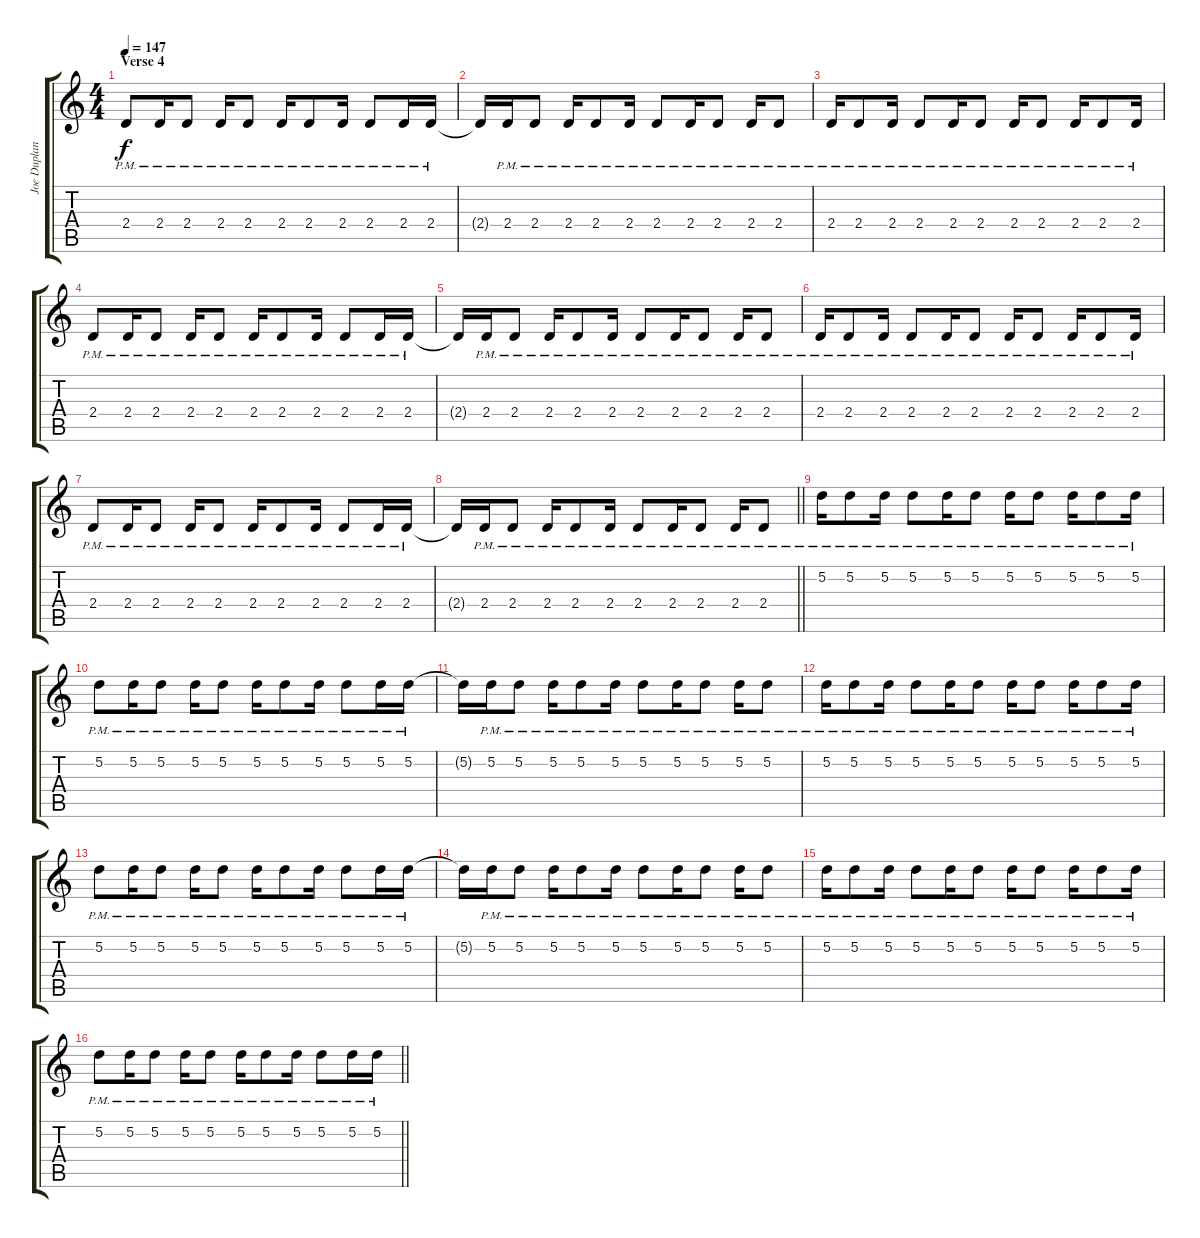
\track ("Joe Duplantier - RHYTHM GUITAR" "Joe Duplan") {instrument overdrivenguitar}
\staff {score tabs}
\tuning (D4 A3 F3 C3 G2 D2) {hide}
\ts (4 4)
\section ("" "Verse 4")
\tempo 147
\clef g2
\ks c
2.4{pm}.8{dy f} 2.4{pm}.16 2.4{pm}.8 2.4{pm}.16 2.4{pm}.8 2.4{pm}.16 2.4{pm}.8 2.4{pm}.16 2.4{pm}.8 2.4{pm}.16 2.4{pm}.16 |
2.4{t}.16 2.4{pm}.16 2.4{pm}.8 2.4{pm}.16 2.4{pm}.8 2.4{pm}.16 2.4{pm}.8 2.4{pm}.16 2.4{pm}.8 2.4{pm}.16 2.4{pm}.8 |
2.4{pm}.16 2.4{pm}.8 2.4{pm}.16 2.4{pm}.8 2.4{pm}.16 2.4{pm}.8 2.4{pm}.16 2.4{pm}.8 2.4{pm}.16 2.4{pm}.8 2.4{pm}.16 |
2.4{pm}.8 2.4{pm}.16 2.4{pm}.8 2.4{pm}.16 2.4{pm}.8 2.4{pm}.16 2.4{pm}.8 2.4{pm}.16 2.4{pm}.8 2.4{pm}.16 2.4{pm}.16 |
2.4{t}.16 2.4{pm}.16 2.4{pm}.8 2.4{pm}.16 2.4{pm}.8 2.4{pm}.16 2.4{pm}.8 2.4{pm}.16 2.4{pm}.8 2.4{pm}.16 2.4{pm}.8 |
2.4{pm}.16 2.4{pm}.8 2.4{pm}.16 2.4{pm}.8 2.4{pm}.16 2.4{pm}.8 2.4{pm}.16 2.4{pm}.8 2.4{pm}.16 2.4{pm}.8 2.4{pm}.16 |
2.4{pm}.8 2.4{pm}.16 2.4{pm}.8 2.4{pm}.16 2.4{pm}.8 2.4{pm}.16 2.4{pm}.8 2.4{pm}.16 2.4{pm}.8 2.4{pm}.16 2.4{pm}.16 |
\barLineRight lightlight
2.4{t}.16 2.4{pm}.16 2.4{pm}.8 2.4{pm}.16 2.4{pm}.8 2.4{pm}.16 2.4{pm}.8 2.4{pm}.16 2.4{pm}.8 2.4{pm}.16 2.4{pm}.8 |
\section ("" "")
5.2{pm}.16 5.2{pm}.8 5.2{pm}.16 5.2{pm}.8 5.2{pm}.16 5.2{pm}.8 5.2{pm}.16 5.2{pm}.8 5.2{pm}.16 5.2{pm}.8 5.2{pm}.16 |
5.2{pm}.8 5.2{pm}.16 5.2{pm}.8 5.2{pm}.16 5.2{pm}.8 5.2{pm}.16 5.2{pm}.8 5.2{pm}.16 5.2{pm}.8 5.2{pm}.16 5.2{pm}.16 |
5.2{t}.16 5.2{pm}.16 5.2{pm}.8 5.2{pm}.16 5.2{pm}.8 5.2{pm}.16 5.2{pm}.8 5.2{pm}.16 5.2{pm}.8 5.2{pm}.16 5.2{pm}.8 |
5.2{pm}.16 5.2{pm}.8 5.2{pm}.16 5.2{pm}.8 5.2{pm}.16 5.2{pm}.8 5.2{pm}.16 5.2{pm}.8 5.2{pm}.16 5.2{pm}.8 5.2{pm}.16 |
5.2{pm}.8 5.2{pm}.16 5.2{pm}.8 5.2{pm}.16 5.2{pm}.8 5.2{pm}.16 5.2{pm}.8 5.2{pm}.16 5.2{pm}.8 5.2{pm}.16 5.2{pm}.16 |
5.2{t}.16 5.2{pm}.16 5.2{pm}.8 5.2{pm}.16 5.2{pm}.8 5.2{pm}.16 5.2{pm}.8 5.2{pm}.16 5.2{pm}.8 5.2{pm}.16 5.2{pm}.8 |
5.2{pm}.16 5.2{pm}.8 5.2{pm}.16 5.2{pm}.8 5.2{pm}.16 5.2{pm}.8 5.2{pm}.16 5.2{pm}.8 5.2{pm}.16 5.2{pm}.8 5.2{pm}.16 |
\barLineRight lightlight
5.2{pm}.8 5.2{pm}.16 5.2{pm}.8 5.2{pm}.16 5.2{pm}.8 5.2{pm}.16 5.2{pm}.8 5.2{pm}.16 5.2{pm}.8 5.2{pm}.16 5.2{pm}.16
